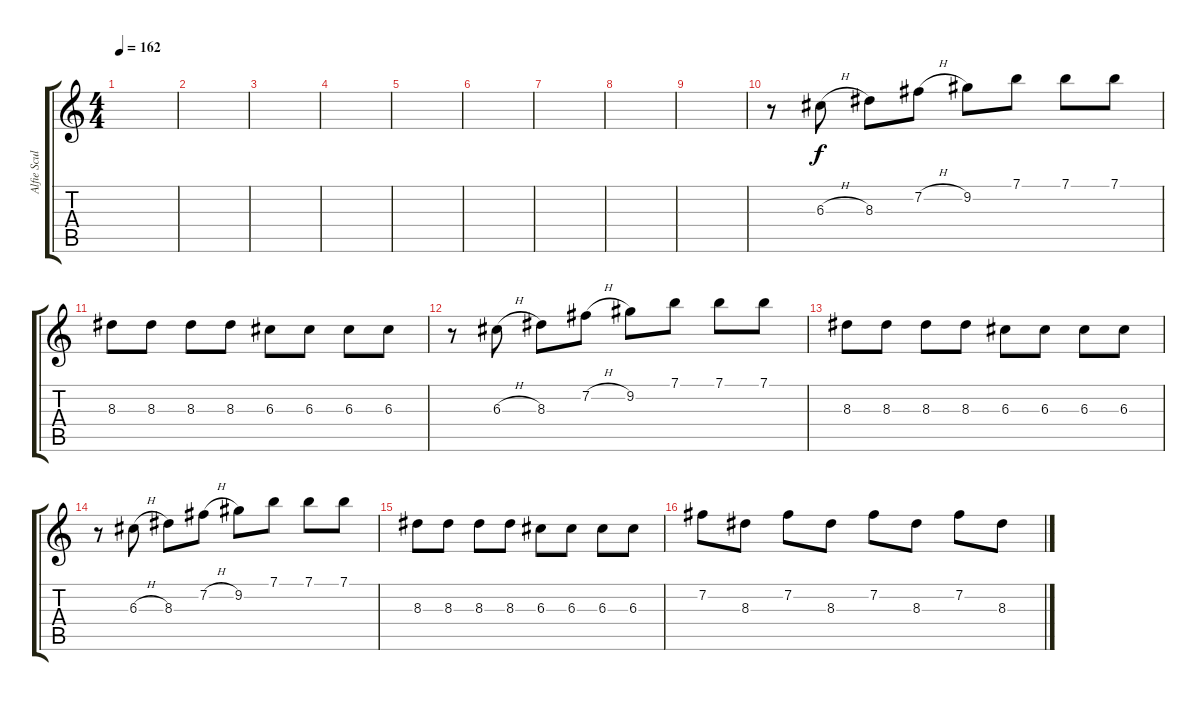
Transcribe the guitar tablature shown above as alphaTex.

\track ("Alfie Scully" "Alfie Scul") {instrument distortionguitar}
\staff {score tabs}
\tuning (E4 B3 G3 D3 A2 E2) {hide}
\ts (4 4)
\tempo 162
\clef g2
\ks c
|
|
|
|
|
|
|
|
|
r.8 6.3{h}.8 8.3.8 7.2{h}.8 9.2.8 7.1.8 7.1.8 7.1.8 |
8.3.8 8.3.8 8.3.8 8.3.8 6.3.8 6.3.8 6.3.8 6.3.8 |
r.8 6.3{h}.8 8.3.8 7.2{h}.8 9.2.8 7.1.8 7.1.8 7.1.8 |
8.3.8 8.3.8 8.3.8 8.3.8 6.3.8 6.3.8 6.3.8 6.3.8 |
r.8 6.3{h}.8 8.3.8 7.2{h}.8 9.2.8 7.1.8 7.1.8 7.1.8 |
8.3.8 8.3.8 8.3.8 8.3.8 6.3.8 6.3.8 6.3.8 6.3.8 |
7.2.8 8.3.8 7.2.8 8.3.8 7.2.8 8.3.8 7.2.8 8.3.8
